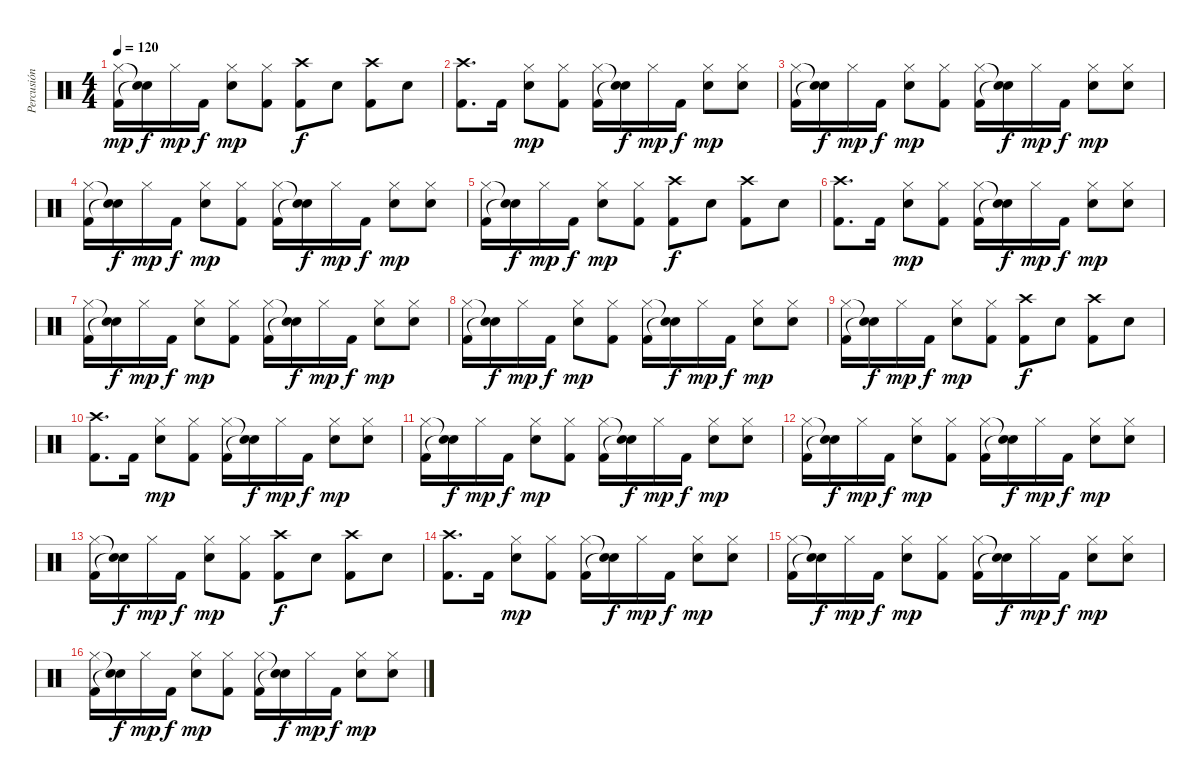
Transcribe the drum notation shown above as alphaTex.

\track ("Percusión" "Percusión") {instrument percussion}
\staff {score}
\articulation defaults
\ts (4 4)
\tempo 120
\clef neutral
\ks c
("Hi-Hat (closed)" "Kick (hit) 2").16{dy mp} ("Snare (hit)"{t} "Snare (hit)"{t}).16{dy f} "Hi-Hat (closed)".16{dy mp} "Kick (hit) 2".16{dy f} ("Hi-Hat (closed)" "Snare (hit) 2").8{dy mp} ("Hi-Hat (closed)" "Kick (hit) 2").8 ("Crash high (hit)" "Kick (hit) 2").8{dy f} "Snare (hit) 2".8 ("Crash high (hit)" "Kick (hit) 2").8 "Snare (hit) 2".8 |
("Crash high (hit)" "Kick (hit) 2").8{d} "Kick (hit) 2".16 ("Hi-Hat (closed)" "Snare (hit) 2").8{dy mp} ("Hi-Hat (closed)" "Kick (hit) 2").8 ("Hi-Hat (closed)" "Kick (hit) 2").16 ("Snare (hit)"{t} "Snare (hit)"{t}).16{dy f} "Hi-Hat (closed)".16{dy mp} "Kick (hit) 2".16{dy f} ("Hi-Hat (closed)" "Snare (hit) 2").8{dy mp} ("Hi-Hat (closed)" "Snare (hit) 2").8 |
("Hi-Hat (closed)" "Kick (hit) 2").16 ("Snare (hit)"{t} "Snare (hit)"{t}).16{dy f} "Hi-Hat (closed)".16{dy mp} "Kick (hit) 2".16{dy f} ("Hi-Hat (closed)" "Snare (hit) 2").8{dy mp} ("Hi-Hat (closed)" "Kick (hit) 2").8 ("Hi-Hat (closed)" "Kick (hit) 2").16 ("Snare (hit)"{t} "Snare (hit)"{t}).16{dy f} "Hi-Hat (closed)".16{dy mp} "Kick (hit) 2".16{dy f} ("Hi-Hat (closed)" "Snare (hit) 2").8{dy mp} ("Hi-Hat (closed)" "Snare (hit) 2").8 |
("Hi-Hat (closed)" "Kick (hit) 2").16 ("Snare (hit)"{t} "Snare (hit)"{t}).16{dy f} "Hi-Hat (closed)".16{dy mp} "Kick (hit) 2".16{dy f} ("Hi-Hat (closed)" "Snare (hit) 2").8{dy mp} ("Hi-Hat (closed)" "Kick (hit) 2").8 ("Hi-Hat (closed)" "Kick (hit) 2").16 ("Snare (hit)"{t} "Snare (hit)"{t}).16{dy f} "Hi-Hat (closed)".16{dy mp} "Kick (hit) 2".16{dy f} ("Hi-Hat (closed)" "Snare (hit) 2").8{dy mp} ("Hi-Hat (closed)" "Snare (hit) 2").8 |
("Hi-Hat (closed)" "Kick (hit) 2").16 ("Snare (hit)"{t} "Snare (hit)"{t}).16{dy f} "Hi-Hat (closed)".16{dy mp} "Kick (hit) 2".16{dy f} ("Hi-Hat (closed)" "Snare (hit) 2").8{dy mp} ("Hi-Hat (closed)" "Kick (hit) 2").8 ("Crash high (hit)" "Kick (hit) 2").8{dy f} "Snare (hit) 2".8 ("Crash high (hit)" "Kick (hit) 2").8 "Snare (hit) 2".8 |
("Crash high (hit)" "Kick (hit) 2").8{d} "Kick (hit) 2".16 ("Hi-Hat (closed)" "Snare (hit) 2").8{dy mp} ("Hi-Hat (closed)" "Kick (hit) 2").8 ("Hi-Hat (closed)" "Kick (hit) 2").16 ("Snare (hit)"{t} "Snare (hit)"{t}).16{dy f} "Hi-Hat (closed)".16{dy mp} "Kick (hit) 2".16{dy f} ("Hi-Hat (closed)" "Snare (hit) 2").8{dy mp} ("Hi-Hat (closed)" "Snare (hit) 2").8 |
("Hi-Hat (closed)" "Kick (hit) 2").16 ("Snare (hit)"{t} "Snare (hit)"{t}).16{dy f} "Hi-Hat (closed)".16{dy mp} "Kick (hit) 2".16{dy f} ("Hi-Hat (closed)" "Snare (hit) 2").8{dy mp} ("Hi-Hat (closed)" "Kick (hit) 2").8 ("Hi-Hat (closed)" "Kick (hit) 2").16 ("Snare (hit)"{t} "Snare (hit)"{t}).16{dy f} "Hi-Hat (closed)".16{dy mp} "Kick (hit) 2".16{dy f} ("Hi-Hat (closed)" "Snare (hit) 2").8{dy mp} ("Hi-Hat (closed)" "Snare (hit) 2").8 |
("Hi-Hat (closed)" "Kick (hit) 2").16 ("Snare (hit)"{t} "Snare (hit)"{t}).16{dy f} "Hi-Hat (closed)".16{dy mp} "Kick (hit) 2".16{dy f} ("Hi-Hat (closed)" "Snare (hit) 2").8{dy mp} ("Hi-Hat (closed)" "Kick (hit) 2").8 ("Hi-Hat (closed)" "Kick (hit) 2").16 ("Snare (hit)"{t} "Snare (hit)"{t}).16{dy f} "Hi-Hat (closed)".16{dy mp} "Kick (hit) 2".16{dy f} ("Hi-Hat (closed)" "Snare (hit) 2").8{dy mp} ("Hi-Hat (closed)" "Snare (hit) 2").8 |
("Hi-Hat (closed)" "Kick (hit) 2").16 ("Snare (hit)"{t} "Snare (hit)"{t}).16{dy f} "Hi-Hat (closed)".16{dy mp} "Kick (hit) 2".16{dy f} ("Hi-Hat (closed)" "Snare (hit) 2").8{dy mp} ("Hi-Hat (closed)" "Kick (hit) 2").8 ("Crash high (hit)" "Kick (hit) 2").8{dy f} "Snare (hit) 2".8 ("Crash high (hit)" "Kick (hit) 2").8 "Snare (hit) 2".8 |
("Crash high (hit)" "Kick (hit) 2").8{d} "Kick (hit) 2".16 ("Hi-Hat (closed)" "Snare (hit) 2").8{dy mp} ("Hi-Hat (closed)" "Kick (hit) 2").8 ("Hi-Hat (closed)" "Kick (hit) 2").16 ("Snare (hit)"{t} "Snare (hit)"{t}).16{dy f} "Hi-Hat (closed)".16{dy mp} "Kick (hit) 2".16{dy f} ("Hi-Hat (closed)" "Snare (hit) 2").8{dy mp} ("Hi-Hat (closed)" "Snare (hit) 2").8 |
("Hi-Hat (closed)" "Kick (hit) 2").16 ("Snare (hit)"{t} "Snare (hit)"{t}).16{dy f} "Hi-Hat (closed)".16{dy mp} "Kick (hit) 2".16{dy f} ("Hi-Hat (closed)" "Snare (hit) 2").8{dy mp} ("Hi-Hat (closed)" "Kick (hit) 2").8 ("Hi-Hat (closed)" "Kick (hit) 2").16 ("Snare (hit)"{t} "Snare (hit)"{t}).16{dy f} "Hi-Hat (closed)".16{dy mp} "Kick (hit) 2".16{dy f} ("Hi-Hat (closed)" "Snare (hit) 2").8{dy mp} ("Hi-Hat (closed)" "Snare (hit) 2").8 |
("Hi-Hat (closed)" "Kick (hit) 2").16 ("Snare (hit)"{t} "Snare (hit)"{t}).16{dy f} "Hi-Hat (closed)".16{dy mp} "Kick (hit) 2".16{dy f} ("Hi-Hat (closed)" "Snare (hit) 2").8{dy mp} ("Hi-Hat (closed)" "Kick (hit) 2").8 ("Hi-Hat (closed)" "Kick (hit) 2").16 ("Snare (hit)"{t} "Snare (hit)"{t}).16{dy f} "Hi-Hat (closed)".16{dy mp} "Kick (hit) 2".16{dy f} ("Hi-Hat (closed)" "Snare (hit) 2").8{dy mp} ("Hi-Hat (closed)" "Snare (hit) 2").8 |
("Hi-Hat (closed)" "Kick (hit) 2").16 ("Snare (hit)"{t} "Snare (hit)"{t}).16{dy f} "Hi-Hat (closed)".16{dy mp} "Kick (hit) 2".16{dy f} ("Hi-Hat (closed)" "Snare (hit) 2").8{dy mp} ("Hi-Hat (closed)" "Kick (hit) 2").8 ("Crash high (hit)" "Kick (hit) 2").8{dy f} "Snare (hit) 2".8 ("Crash high (hit)" "Kick (hit) 2").8 "Snare (hit) 2".8 |
("Crash high (hit)" "Kick (hit) 2").8{d} "Kick (hit) 2".16 ("Hi-Hat (closed)" "Snare (hit) 2").8{dy mp} ("Hi-Hat (closed)" "Kick (hit) 2").8 ("Hi-Hat (closed)" "Kick (hit) 2").16 ("Snare (hit)"{t} "Snare (hit)"{t}).16{dy f} "Hi-Hat (closed)".16{dy mp} "Kick (hit) 2".16{dy f} ("Hi-Hat (closed)" "Snare (hit) 2").8{dy mp} ("Hi-Hat (closed)" "Snare (hit) 2").8 |
("Hi-Hat (closed)" "Kick (hit) 2").16 ("Snare (hit)"{t} "Snare (hit)"{t}).16{dy f} "Hi-Hat (closed)".16{dy mp} "Kick (hit) 2".16{dy f} ("Hi-Hat (closed)" "Snare (hit) 2").8{dy mp} ("Hi-Hat (closed)" "Kick (hit) 2").8 ("Hi-Hat (closed)" "Kick (hit) 2").16 ("Snare (hit)"{t} "Snare (hit)"{t}).16{dy f} "Hi-Hat (closed)".16{dy mp} "Kick (hit) 2".16{dy f} ("Hi-Hat (closed)" "Snare (hit) 2").8{dy mp} ("Hi-Hat (closed)" "Snare (hit) 2").8 |
("Hi-Hat (closed)" "Kick (hit) 2").16 ("Snare (hit)"{t} "Snare (hit)"{t}).16{dy f} "Hi-Hat (closed)".16{dy mp} "Kick (hit) 2".16{dy f} ("Hi-Hat (closed)" "Snare (hit) 2").8{dy mp} ("Hi-Hat (closed)" "Kick (hit) 2").8 ("Hi-Hat (closed)" "Kick (hit) 2").16 ("Snare (hit)"{t} "Snare (hit)"{t}).16{dy f} "Hi-Hat (closed)".16{dy mp} "Kick (hit) 2".16{dy f} ("Hi-Hat (closed)" "Snare (hit) 2").8{dy mp} ("Hi-Hat (closed)" "Snare (hit) 2").8
